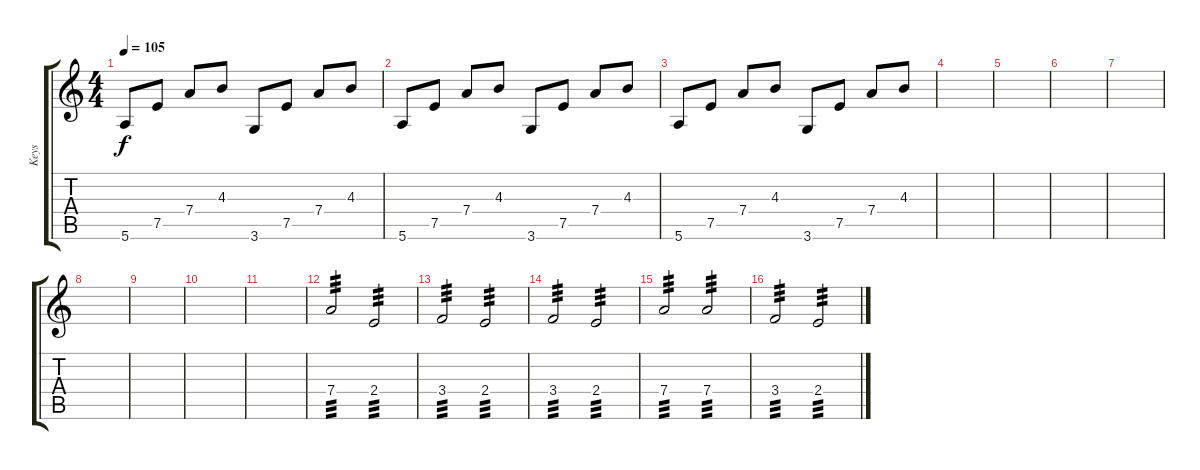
\track ("Keys" "Keys") {instrument clavinet}
\staff {score tabs}
\tuning (E5 B4 G4 D4 A3 E3) {hide}
\ts (4 4)
\tempo 105
\clef g2
\ks c
5.6.8{dy f} 7.5.8 7.4.8 4.3.8 3.6.8 7.5.8 7.4.8 4.3.8 |
5.6.8 7.5.8 7.4.8 4.3.8 3.6.8 7.5.8 7.4.8 4.3.8 |
5.6.8 7.5.8 7.4.8 4.3.8 3.6.8 7.5.8 7.4.8 4.3.8 |
|
|
|
|
|
|
|
|
7.4.2{tp 3} 2.4.2{tp 3} |
3.4.2{tp 3} 2.4.2{tp 3} |
3.4.2{tp 3} 2.4.2{tp 3} |
7.4.2{tp 3} 7.4.2{tp 3} |
3.4.2{tp 3} 2.4.2{tp 3}
